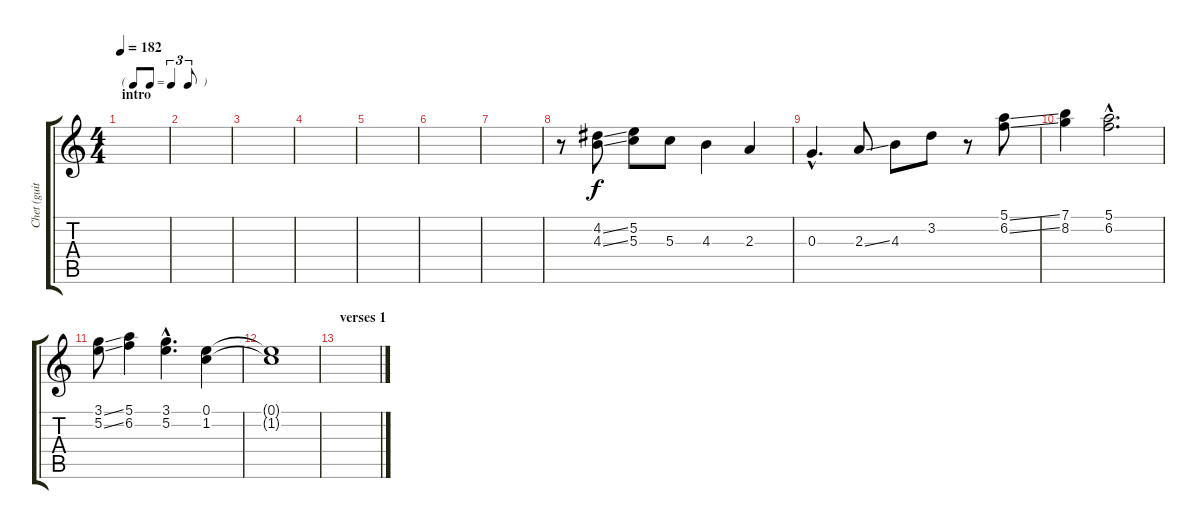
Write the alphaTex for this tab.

\track ("Chet (guitar)" "Chet (guit") {instrument acousticguitarnylon}
\staff {score tabs}
\tuning (E4 B3 G3 D3 A2 E2) {hide}
\ts (4 4)
\tf triplet8th
\section ("" "intro")
\tempo 182
\clef g2
\ks c
|
|
|
|
|
|
|
r.8 (4.2{ss} 4.3{ss}).8 (5.2 5.3).8 5.3.8 4.3.4 2.3.4 |
0.3{hac}.4{d} 2.3{ss}.8 4.3.8 3.2.8 r.8 (5.1{ss} 6.2{ss}).8 |
(7.1 8.2).4 (5.1{hac} 6.2{hac}).2{d} |
(3.1{ss} 5.2{ss}).8 (5.1 6.2).4 (3.1{hac} 5.2{hac}).4{d} (0.1 1.2).4 |
(0.1{t} 1.2{t}).1 |
\section ("" "verses 1")
